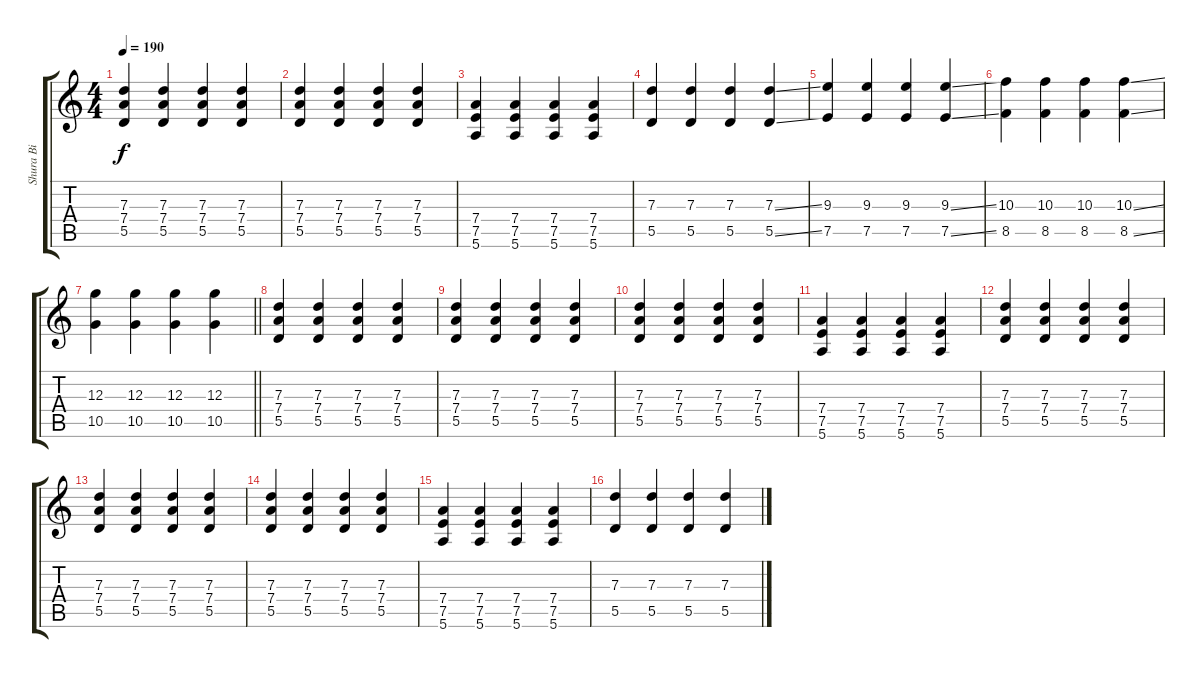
\track ("Shura Bi" "Shura Bi") {instrument distortionguitar}
\staff {score tabs}
\tuning (E4 B3 G3 D3 A2 E2) {hide}
\ts (4 4)
\tempo 190
\clef g2
\ks c
(7.3 7.4 5.5).4{dy f} (7.3 7.4 5.5).4 (7.3 7.4 5.5).4 (7.3 7.4 5.5).4 |
(7.3 7.4 5.5).4 (7.3 7.4 5.5).4 (7.3 7.4 5.5).4 (7.3 7.4 5.5).4 |
(7.4 7.5 5.6).4 (7.4 7.5 5.6).4 (7.4 7.5 5.6).4 (7.4 7.5 5.6).4 |
(7.3 5.5).4 (7.3 5.5).4 (7.3 5.5).4 (7.3{ss} 5.5{ss}).4 |
(9.3 7.5).4 (9.3 7.5).4 (9.3 7.5).4 (9.3{ss} 7.5{ss}).4 |
(10.3 8.5).4 (10.3 8.5).4 (10.3 8.5).4 (10.3{ss} 8.5{ss}).4 |
\barLineRight lightlight
(12.3 10.5).4 (12.3 10.5).4 (12.3 10.5).4 (12.3 10.5).4 |
(7.3 7.4 5.5).4 (7.3 7.4 5.5).4 (7.3 7.4 5.5).4 (7.3 7.4 5.5).4 |
(7.3 7.4 5.5).4 (7.3 7.4 5.5).4 (7.3 7.4 5.5).4 (7.3 7.4 5.5).4 |
(7.3 7.4 5.5).4 (7.3 7.4 5.5).4 (7.3 7.4 5.5).4 (7.3 7.4 5.5).4 |
(7.4 7.5 5.6).4 (7.4 7.5 5.6).4 (7.4 7.5 5.6).4 (7.4 7.5 5.6).4 |
(7.3 7.4 5.5).4 (7.3 7.4 5.5).4 (7.3 7.4 5.5).4 (7.3 7.4 5.5).4 |
(7.3 7.4 5.5).4 (7.3 7.4 5.5).4 (7.3 7.4 5.5).4 (7.3 7.4 5.5).4 |
(7.3 7.4 5.5).4 (7.3 7.4 5.5).4 (7.3 7.4 5.5).4 (7.3 7.4 5.5).4 |
(7.4 7.5 5.6).4 (7.4 7.5 5.6).4 (7.4 7.5 5.6).4 (7.4 7.5 5.6).4 |
(7.3 5.5).4 (7.3 5.5).4 (7.3 5.5).4 (7.3{ss} 5.5{ss}).4
